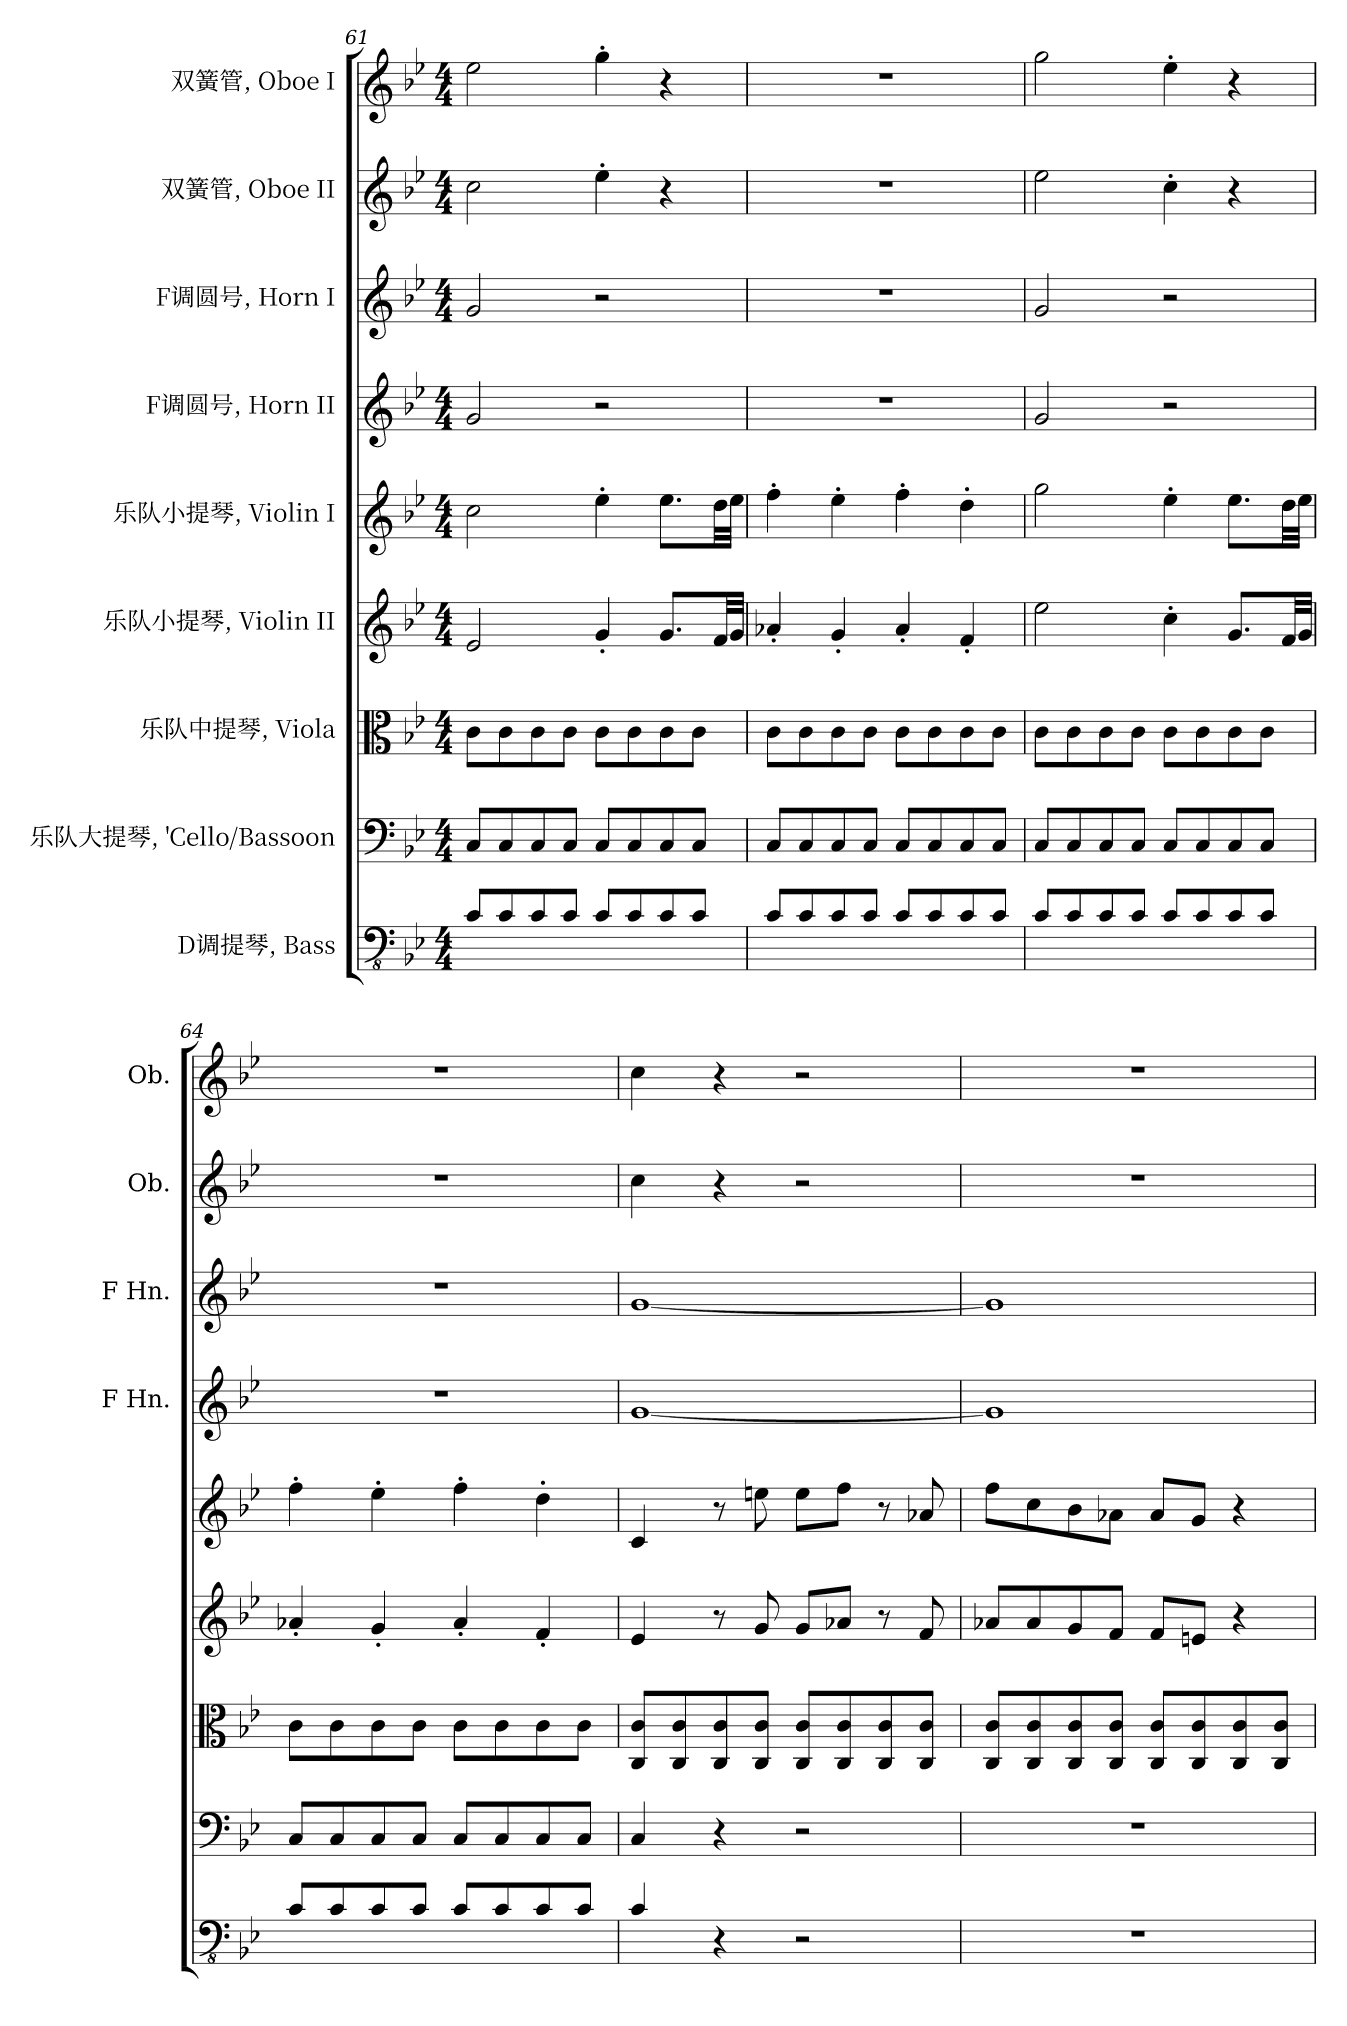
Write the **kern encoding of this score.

**kern	**kern	**kern	**kern	**kern	**kern	**kern	**kern	**kern
*part9	*part8	*part7	*part6	*part5	*part4	*part3	*part2	*part1
*staff9	*staff8	*staff7	*staff6	*staff5	*staff4	*staff3	*staff2	*staff1
*I"D调提琴, Bass	*I"乐队大提琴, 'Cello/Bassoon	*I"乐队中提琴, Viola	*I"乐队小提琴, Violin II	*I"乐队小提琴, Violin I	*I"F调圆号, Horn II	*I"F调圆号, Horn I	*I"双簧管, Oboe II	*I"双簧管, Oboe I
*	*	*	*	*	*I'F Hn.	*I'F Hn.	*I'Ob.	*I'Ob.
*clefFv4	*clefF4	*clefC3	*clefG2	*clefG2	*clefG2	*clefG2	*clefG2	*clefG2
*ITrd7c12	*	*	*	*	*ITrd4c7	*ITrd4c7	*	*
*k[b-e-]	*k[b-e-]	*k[b-e-]	*k[b-e-]	*k[b-e-]	*k[b-e-a-]	*k[b-e-a-]	*k[b-e-]	*k[b-e-]
*M4/4	*M4/4	*M4/4	*M4/4	*M4/4	*M4/4	*M4/4	*M4/4	*M4/4
=61	=61	=61	=61	=61	=61	=61	=61	=61
8CC/L	8C/L	8c\L	2e-/	2cc\	2c/	2c/	2cc\	2ee-\
8CC/	8C/	8c\	.	.	.	.	.	.
8CC/	8C/	8c\	.	.	.	.	.	.
8CC/J	8C/J	8c\J	.	.	.	.	.	.
8CC/L	8C/L	8c\L	4g'/	4ee-'\	2r	2r	4ee-'\	4gg'\
8CC/	8C/	8c\	.	.	.	.	.	.
8CC/	8C/	8c\	8.g/L	8.ee-\L	.	.	4r	4r
8CC/J	8C/J	8c\J	.	.	.	.	.	.
.	.	.	32f/LL	32dd\LL	.	.	.	.
.	.	.	32g/JJJ	32ee-\JJJ	.	.	.	.
=62	=62	=62	=62	=62	=62	=62	=62	=62
8CC/L	8C/L	8c\L	4a-X'/	4ff'\	1r	1r	1r	1r
8CC/	8C/	8c\	.	.	.	.	.	.
8CC/	8C/	8c\	4g'/	4ee-'\	.	.	.	.
8CC/J	8C/J	8c\J	.	.	.	.	.	.
8CC/L	8C/L	8c\L	4a-'/	4ff'\	.	.	.	.
8CC/	8C/	8c\	.	.	.	.	.	.
8CC/	8C/	8c\	4f'/	4dd'\	.	.	.	.
8CC/J	8C/J	8c\J	.	.	.	.	.	.
!!LO:PB:g=z
=63	=63	=63	=63	=63	=63	=63	=63	=63
8CC/L	8C/L	8c\L	2ee-\	2gg\	2c/	2c/	2ee-\	2gg\
8CC/	8C/	8c\	.	.	.	.	.	.
8CC/	8C/	8c\	.	.	.	.	.	.
8CC/J	8C/J	8c\J	.	.	.	.	.	.
8CC/L	8C/L	8c\L	4cc'\	4ee-'\	2r	2r	4cc'\	4ee-'\
8CC/	8C/	8c\	.	.	.	.	.	.
8CC/	8C/	8c\	8.g/L	8.ee-\L	.	.	4r	4r
8CC/J	8C/J	8c\J	.	.	.	.	.	.
.	.	.	32f/LL	32dd\LL	.	.	.	.
.	.	.	32g/JJJ	32ee-\JJJ	.	.	.	.
=64	=64	=64	=64	=64	=64	=64	=64	=64
8CC/L	8C/L	8c\L	4a-X'/	4ff'\	1r	1r	1r	1r
8CC/	8C/	8c\	.	.	.	.	.	.
8CC/	8C/	8c\	4g'/	4ee-'\	.	.	.	.
8CC/J	8C/J	8c\J	.	.	.	.	.	.
8CC/L	8C/L	8c\L	4a-'/	4ff'\	.	.	.	.
8CC/	8C/	8c\	.	.	.	.	.	.
8CC/	8C/	8c\	4f'/	4dd'\	.	.	.	.
8CC/J	8C/J	8c\J	.	.	.	.	.	.
=65	=65	=65	=65	=65	=65	=65	=65	=65
4CC/	4C/	8C/ 8c/L	4e-/	4c/	[1c	[1c	4cc\	4cc\
.	.	8C/ 8c/	.	.	.	.	.	.
4r	4r	8C/ 8c/	8r	8r	.	.	4r	4r
.	.	8C/ 8c/J	8g/	8een\	.	.	.	.
2r	2r	8C/ 8c/L	8g/L	8ee\L	.	.	2r	2r
.	.	8C/ 8c/	8a-X/J	8ff\J	.	.	.	.
.	.	8C/ 8c/	8r	8r	.	.	.	.
.	.	8C/ 8c/J	8f/	8a-X/	.	.	.	.
=66	=66	=66	=66	=66	=66	=66	=66	=66
1r	1r	8C/ 8c/L	8a-X/L	8ff\L	1c]	1c]	1r	1r
.	.	8C/ 8c/	8a-/	8cc\	.	.	.	.
.	.	8C/ 8c/	8g/	8b-\	.	.	.	.
.	.	8C/ 8c/J	8f/J	8a-X\J	.	.	.	.
.	.	8C/ 8c/L	8f/L	8a-/L	.	.	.	.
.	.	8C/ 8c/	8en/J	8g/J	.	.	.	.
.	.	8C/ 8c/	4r	4r	.	.	.	.
.	.	8C/ 8c/J	.	.	.	.	.	.
=	=	=	=	=	=	=	=	=
*-	*-	*-	*-	*-	*-	*-	*-	*-
